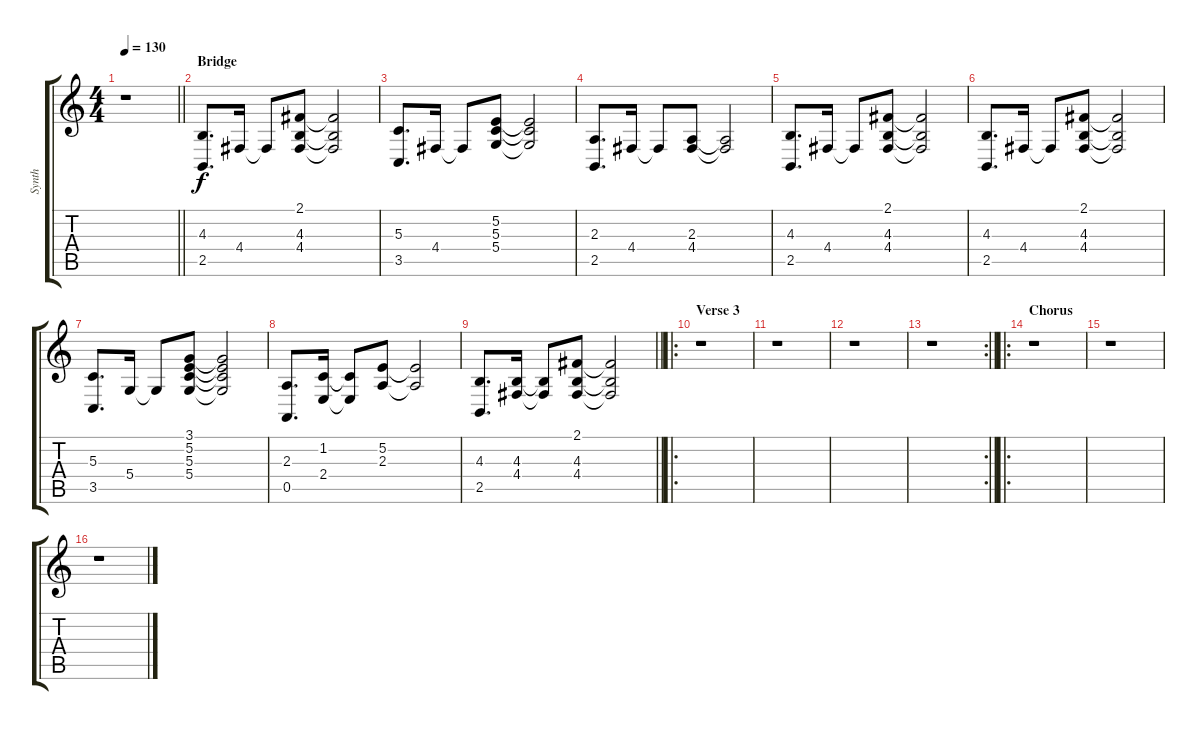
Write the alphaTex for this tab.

\track ("Synth" "Synth") {instrument lead2sawtooth}
\staff {score tabs}
\tuning (E4 B3 G3 D3 A2 E2) {hide}
\ts (4 4)
\tempo 130
\clef g2
\barLineRight lightlight
\ks c
r.1{dy f} |
\section ("" "Bridge")
(4.3 2.5).8{d} 4.4.16 4.4{t}.8 (2.1 4.3 4.4).8 (2.1{t} 4.3{t} 4.4{t}).2 |
(5.3 3.5).8{d} 4.4.16 4.4{t}.8 (5.2 5.3 5.4).8 (5.2{t} 5.3{t} 5.4{t}).2 |
(2.3 2.5).8{d} 4.4.16 4.4{t}.8 (2.3 4.4).8 (2.3{t} 4.4{t}).2 |
(4.3 2.5).8{d} 4.4.16 4.4{t}.8 (2.1 4.3 4.4).8 (2.1{t} 4.3{t} 4.4{t}).2 |
(4.3 2.5).8{d} 4.4.16 4.4{t}.8 (2.1 4.3 4.4).8 (2.1{t} 4.3{t} 4.4{t}).2 |
(5.3 3.5).8{d} 5.4.16 5.4{t}.8 (3.1 5.2 5.3 5.4).8 (3.1{t} 5.2{t} 5.3{t} 5.4{t}).2 |
(2.3 0.5).8{d} (1.2 2.4).16 (1.2{t} 2.4{t}).8 (5.2 2.3).8 (5.2{t} 2.3{t}).2 |
\barLineRight lightlight
(4.3 2.5).8{d} (4.3 4.4).16 (4.3{t} 4.4{t}).8 (2.1 4.3 4.4).8 (2.1{t} 4.3{t} 4.4{t}).2 |
\ro
\section ("" "Verse 3")
r.1 |
r.1 |
r.1 |
\rc 2
\barLineRight lightlight
r.1 |
\ro
\section ("" "Chorus")
r.1 |
r.1 |
r.1
